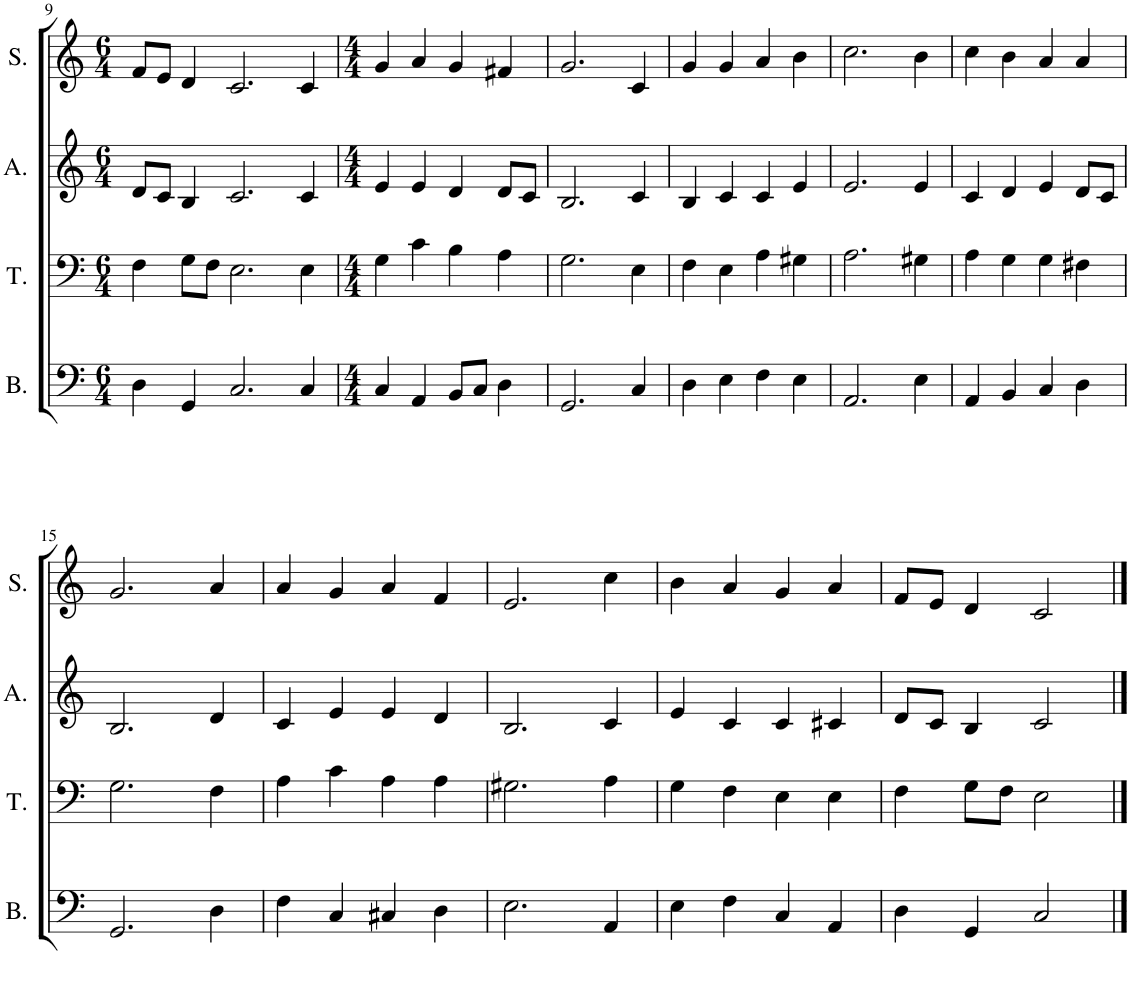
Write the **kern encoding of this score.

**kern	**kern	**kern	**kern
*part4	*part3	*part2	*part1
*staff4	*staff3	*staff2	*staff1
*I"Bass	*I"Tenor	*I"Alto	*I"Soprano
*I'B.	*I'T.	*I'A.	*I'S.
!!LO:PB:g=z
*clefF4	*clefF4	*clefG2	*clefG2
*k[]	*k[]	*k[]	*k[]
*M6/4	*M6/4	*M6/4	*M6/4
=9	=9	=9	=9
4D\	4F\	8d/L	8f/L
.	.	8c/J	8e/J
4GG/	8G\L	4B/	4d/
.	8F\J	.	.
2.C/	2.E\	2.c/	2.c/
4C/	4E\	4c/	4c/
=10	=10	=10	=10
*M4/4	*M4/4	*M4/4	*M4/4
4C/	4G\	4e/	4g/
4AA/	4c\	4e/	4a/
8BB/L	4B\	4d/	4g/
8C/J	.	.	.
4D\	4A\	8d/L	4f#X/
.	.	8c/J	.
=11	=11	=11	=11
2.GG/	2.G\	2.B/	2.g/
4C/	4E\	4c/	4c/
=12	=12	=12	=12
4D\	4F\	4B/	4g/
4E\	4E\	4c/	4g/
4F\	4A\	4c/	4a/
4E\	4G#X\	4e/	4b\
=13	=13	=13	=13
2.AA/	2.A\	2.e/	2.cc\
4E\	4G#X\	4e/	4b\
=14	=14	=14	=14
4AA/	4A\	4c/	4cc\
4BB/	4G\	4d/	4b\
4C/	4G\	4e/	4a/
4D\	4F#X\	8d/L	4a/
.	.	8c/J	.
!!LO:LB:g=z
=15	=15	=15	=15
2.GG/	2.G\	2.B/	2.g/
4D\	4F\	4d/	4a/
=16	=16	=16	=16
4F\	4A\	4c/	4a/
4C/	4c\	4e/	4g/
4C#X/	4A\	4e/	4a/
4D\	4A\	4d/	4f/
=17	=17	=17	=17
2.E\	2.G#X\	2.B/	2.e/
4AA/	4A\	4c/	4cc\
=18	=18	=18	=18
4E\	4G\	4e/	4b\
4F\	4F\	4c/	4a/
4C/	4E\	4c/	4g/
4AA/	4E\	4c#X/	4a/
=19	=19	=19	=19
4D\	4F\	8d/L	8f/L
.	.	8c/J	8e/J
4GG/	8G\L	4B/	4d/
.	8F\J	.	.
2C/	2E\	2c/	2c/
==	==	==	==
*-	*-	*-	*-
